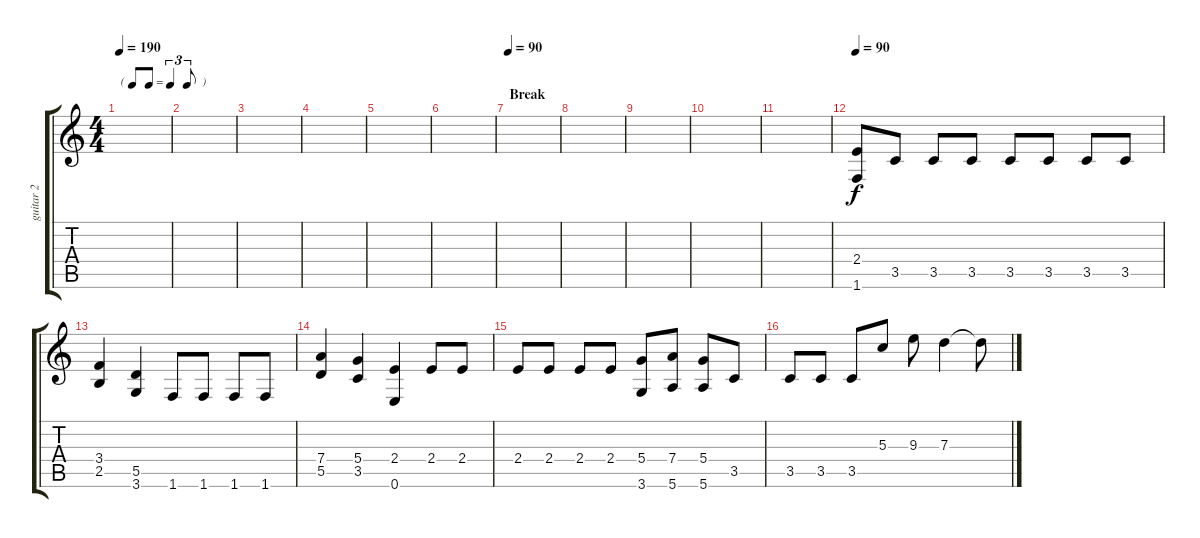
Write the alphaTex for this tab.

\track ("guitar 2" "guitar 2") {instrument distortionguitar}
\staff {score tabs}
\tuning (E4 B3 G3 D3 A2 E2) {hide}
\ts (4 4)
\tf triplet8th
\tempo 190
\clef g2
\ks c
|
|
|
|
|
|
\section ("" "Break")
\tempo 90
|
|
|
|
|
\tempo 90
(2.4 1.6).8 3.5.8 3.5.8 3.5.8 3.5.8 3.5.8 3.5.8 3.5.8 |
(3.4 2.5).4 (5.5 3.6).4 1.6.8 1.6.8 1.6.8 1.6.8 |
(7.4 5.5).4 (5.4 3.5).4 (2.4 0.6).4 2.4.8 2.4.8 |
2.4.8 2.4.8 2.4.8 2.4.8 (5.4 3.6).8 (7.4 5.6).8 (5.4 5.6).8 3.5.8 |
3.5.8 3.5.8 3.5.8 5.3.8 9.3.8 7.3.4 7.3{t}.8
